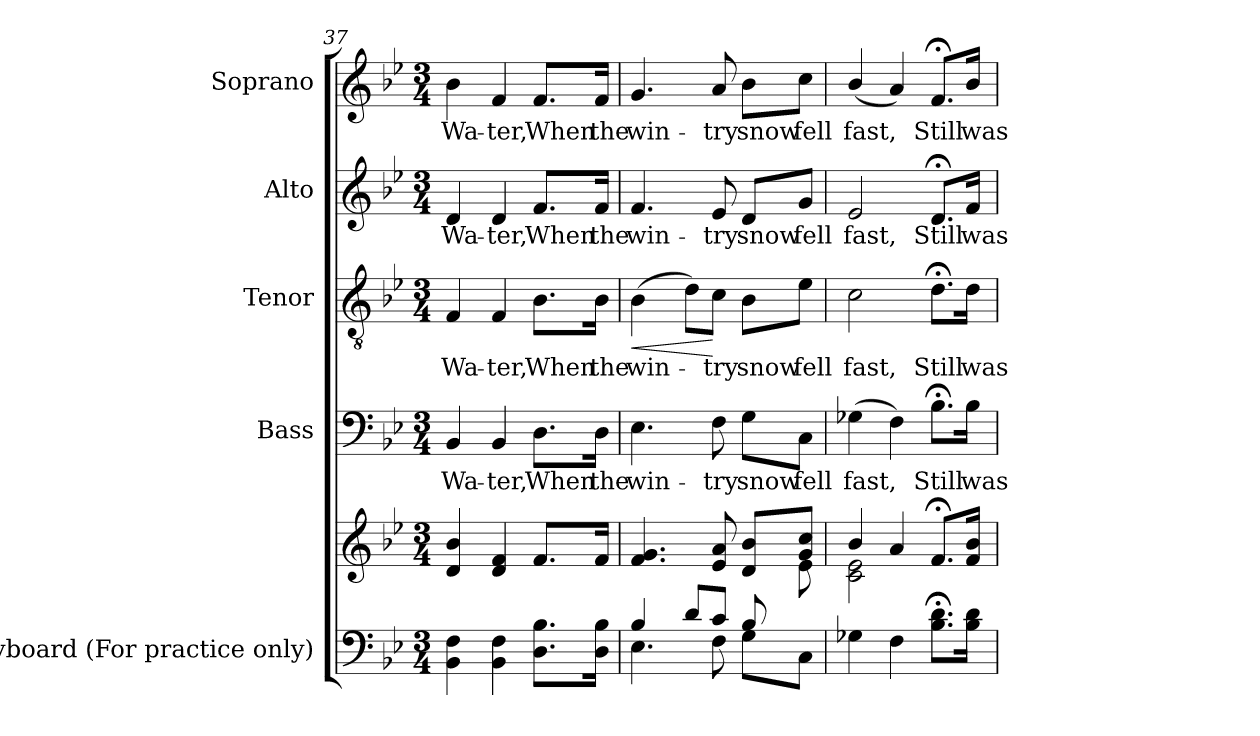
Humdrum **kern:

**kern	**kern	**kern	**text	**kern	**text	**dynam	**kern	**text	**kern	**text
*part5	*part5	*part4	*part4	*part3	*part3	*part3	*part2	*part2	*part1	*part1
*staff6	*staff5	*staff4	*staff4	*staff3	*staff3	*staff3	*staff2	*staff2	*staff1	*staff1
*I"Keyboard (For practice only)	*	*I"Bass	*	*I"Tenor	*	*	*I"Alto	*	*I"Soprano	*
*I'Kbd.	*	*I'B.	*	*I'T.	*	*	*I'A.	*	*I'S.	*
!!LO:LB:g=z
*clefF4	*clefG2	*clefF4	*	*clefGv2	*	*	*clefG2	*	*clefG2	*
*	*	*	*	*ITrd7c12	*	*	*	*	*	*
*k[b-e-]	*k[b-e-]	*k[b-e-]	*	*k[b-e-]	*	*	*k[b-e-]	*	*k[b-e-]	*
*B-:	*B-:	*B-:	*	*B-:	*	*	*B-:	*	*B-:	*
*M3/4	*M3/4	*M3/4	*	*M3/4	*	*	*M3/4	*	*M3/4	*
=37	=37	=37	=37	=37	=37	=37	=37	=37	=37	=37
!	!	!	!LO:LY:b:color=#000000	!	!	!	!	!	!	!
!	!	!	!	!	!LO:LY:b:color=#000000	!	!	!	!	!
!	!	!	!	!	!	!	!	!LO:LY:b:color=#000000	!	!
!	!	!	!	!	!	!	!	!	!	!LO:LY:b:color=#000000
4BB-i\ 4Fi	4di/ 4b-i	4BB-i/	Wa-	4FFi/	Wa-	.	4di/	Wa-	4b-i\	Wa-
!	!	!	!LO:LY:b:color=#000000	!	!	!	!	!	!	!
!	!	!	!	!	!LO:LY:b:color=#000000	!	!	!	!	!
!	!	!	!	!	!	!	!	!LO:LY:b:color=#000000	!	!
!	!	!	!	!	!	!	!	!	!	!LO:LY:b:color=#000000
4BB-i\ 4Fi	4di/ 4fi	4BB-i/	-ter,	4FFi/	-ter,	.	4di/	-ter,	4fi/	-ter,
!	!	!	!LO:LY:b:color=#000000	!	!	!	!	!	!	!
!	!	!	!	!	!LO:LY:b:color=#000000	!	!	!	!	!
!	!	!	!	!	!	!	!	!LO:LY:b:color=#000000	!	!
!	!	!	!	!	!	!	!	!	!	!LO:LY:b:color=#000000
8.Di\ 8.B-iL	8.fi/L	8.Di\L	When	8.BB-i\L	When	.	8.fi/L	When	8.fi/L	When
!	!	!	!LO:LY:b:color=#000000	!	!	!	!	!	!	!
!	!	!	!	!	!LO:LY:b:color=#000000	!	!	!	!	!
!	!	!	!	!	!	!	!	!LO:LY:b:color=#000000	!	!
!	!	!	!	!	!	!	!	!	!	!LO:LY:b:color=#000000
16Di\ 16B-iJk	16fi/Jk	16Di\Jk	the	16BB-i\Jk	the	.	16fi/Jk	the	16fi/Jk	the
=38	=38	=38	=38	=38	=38	=38	=38	=38	=38	=38
*^	*^	*	*	*	*	*	*	*	*	*
!	!	!	!	!	!LO:LY:b:color=#000000	!	!	!	!	!	!	!
!	!	!	!	!	!	!	!LO:LY:b:color=#000000	!LO:HP:b	!	!	!	!
!	!	!	!	!	!	!	!	!	!	!LO:LY:b:color=#000000	!	!
!	!	!	!	!	!	!	!	!	!	!	!	!LO:LY:b:color=#000000
4B-i/	4.E-i\	4.fi/ 4.gi	8ryy	4.E-i\	win-	(4BB-i\	win-	<	4.fi/	win-	4.gi/	win-
*	*	*v	*v	*	*	*	*	*	*	*	*	*
8di/L	.	.	.	.	8Di\L)	.	.	.	.	.	.
!	!	!	!	!LO:LY:b:color=#000000	!	!	!	!	!	!	!
!	!	!	!	!	!	!LO:LY:b:color=#000000	!	!	!	!	!
!	!	!	!	!	!	!	!	!	!LO:LY:b:color=#000000	!	!
!	!	!	!	!	!	!	!	!	!	!	!LO:LY:b:color=#000000
8ci/J	8Fi\	8e-i/ 8ai	8Fi\	-try	8Ci\J	-try	[	8e-i/	-try	8ai/	-try
!	!	!	!	!LO:LY:b:color=#000000	!	!	!	!	!	!	!
!	!	!	!	!	!	!LO:LY:b:color=#000000	!	!	!	!	!
!	!	!	!	!	!	!	!	!	!LO:LY:b:color=#000000	!	!
!	!	!	!	!	!	!	!	!	!	!	!LO:LY:b:color=#000000
8B-i/	8Gi\L	8di/ 8b-iL	8Gi\L	snow	8BB-i\L	snow	.	8di/L	snow	8b-i\L	snow
*	*	*^	*	*	*	*	*	*	*	*	*
!	!	!	!	!	!LO:LY:b:color=#000000	!	!	!	!	!	!	!
!	!	!	!	!	!	!	!LO:LY:b:color=#000000	!	!	!	!	!
!	!	!	!	!	!	!	!	!	!	!LO:LY:b:color=#000000	!	!
!	!	!	!	!	!	!	!	!	!	!	!	!LO:LY:b:color=#000000
8ryy	8Ci\J	8gi/ 8cciJ	8e-i\	8Ci\J	fell	8E-i\J	fell	.	8gi/J	fell	8cci\J	fell
*v	*v	*	*	*	*	*	*	*	*	*	*	*
=39	=39	=39	=39	=39	=39	=39	=39	=39	=39	=39	=39
*^	*	*	*	*	*	*	*	*	*	*	*
!	!	!	!	!	!LO:LY:b:color=#000000	!	!	!	!	!	!	!
*v	*v	*	*	*	*	*	*	*	*	*	*	*
*^	*	*	*	*	*	*	*	*	*	*	*
!	!	!	!	!	!	!	!LO:LY:b:color=#000000	!	!	!	!	!
*v	*v	*	*	*	*	*	*	*	*	*	*	*
*^	*	*	*	*	*	*	*	*	*	*	*
!	!	!	!	!	!	!	!	!	!	!LO:LY:b:color=#000000	!	!
*v	*v	*	*	*	*	*	*	*	*	*	*	*
*^	*	*	*	*	*	*	*	*	*	*	*
!	!	!	!	!	!	!	!	!	!	!	!	!LO:LY:b:color=#000000
*v	*v	*	*	*	*	*	*	*	*	*	*	*
4G-Xi\	4b-i/	2ci\ 2e-i	(4G-Xi\	fast,	2Ci\	fast,	.	2e-i/	fast,	(4b-i/	fast,
4Fi\	4ai/	.	4Fi\)	.	.	.	.	.	.	4ai/)	.
!	!	!	!	!LO:LY:b:color=#000000	!	!	!	!	!	!	!
!	!	!	!	!	!	!LO:LY:b:color=#000000	!	!	!	!	!
!	!	!	!	!	!	!	!	!	!LO:LY:b:color=#000000	!	!
!	!	!	!	!	!	!	!	!	!	!	!LO:LY:b:color=#000000
8.B-i\; 8.di;L	8.f;i/L	4ryy	8.B-;i\L	Still	8.D;i\L	Still	.	8.d;i/L	Still	8.f;i/L	Still
!	!	!	!	!LO:LY:b:color=#000000	!	!	!	!	!	!	!
!	!	!	!	!	!	!LO:LY:b:color=#000000	!	!	!	!	!
!	!	!	!	!	!	!	!	!	!LO:LY:b:color=#000000	!	!
!	!	!	!	!	!	!	!	!	!	!	!LO:LY:b:color=#000000
16B-i\ 16diJk	16fi/ 16b-iJk	.	16B-i\Jk	was	16Di\Jk	was	.	16fi/Jk	was	16b-i/Jk	was
*	*v	*v	*	*	*	*	*	*	*	*	*
=	=	=	=	=	=	=	=	=	=	=
*-	*-	*-	*-	*-	*-	*-	*-	*-	*-	*-
